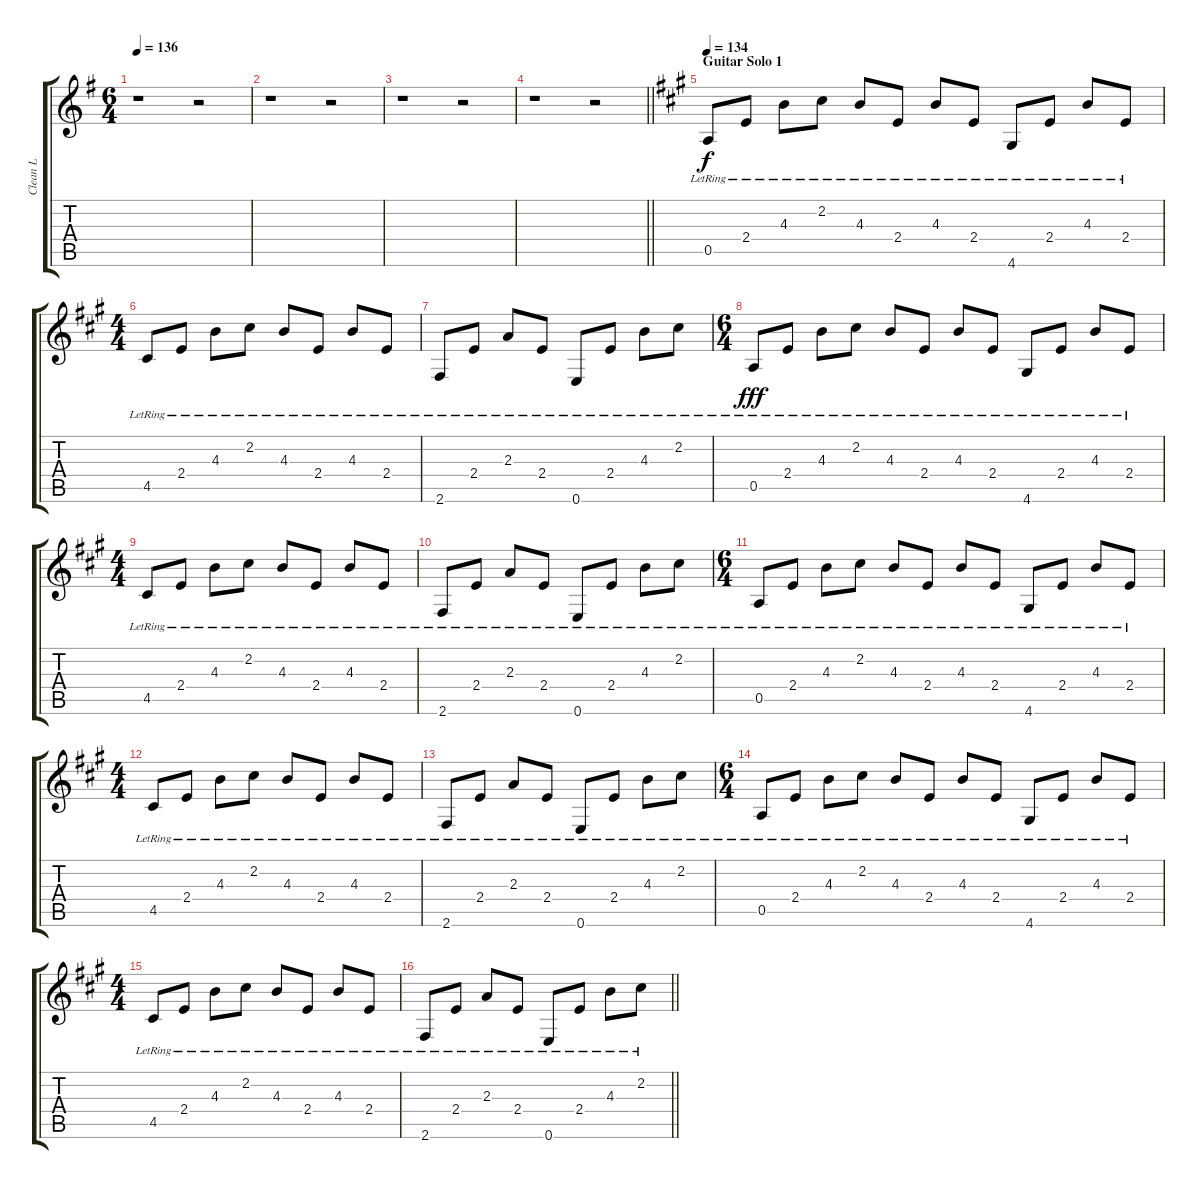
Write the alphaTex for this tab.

\track ("Clean L" "Clean L") {instrument acousticguitarsteel}
\staff {score tabs}
\tuning (E4 B3 G3 D3 A2 E2) {hide}
\ts (6 4)
\tempo 136
\clef g2
\ks g
r.1{dy f} r.2 |
r.1 r.2 |
r.1 r.2 |
\barLineRight lightlight
r.1 r.2 |
\section ("" "Guitar Solo 1")
\tempo 134
\ks a
0.5{lr}.8 2.4{lr}.8 4.3{lr}.8 2.2{lr}.8 4.3{lr}.8 2.4{lr}.8 4.3{lr}.8 2.4{lr}.8 4.6{lr}.8 2.4{lr}.8 4.3{lr}.8 2.4{lr}.8 |
\ts (4 4)
4.5{lr}.8 2.4{lr}.8 4.3{lr}.8 2.2{lr}.8 4.3{lr}.8 2.4{lr}.8 4.3{lr}.8 2.4{lr}.8 |
2.6{lr}.8 2.4{lr}.8 2.3{lr}.8 2.4{lr}.8 0.6{lr}.8 2.4{lr}.8 4.3{lr}.8 2.2{lr}.8 |
\ts (6 4)
0.5{lr}.8{dy fff} 2.4{lr}.8 4.3{lr}.8 2.2{lr}.8 4.3{lr}.8 2.4{lr}.8 4.3{lr}.8 2.4{lr}.8 4.6{lr}.8 2.4{lr}.8 4.3{lr}.8 2.4{lr}.8 |
\ts (4 4)
4.5{lr}.8 2.4{lr}.8 4.3{lr}.8 2.2{lr}.8 4.3{lr}.8 2.4{lr}.8 4.3{lr}.8 2.4{lr}.8 |
2.6{lr}.8 2.4{lr}.8 2.3{lr}.8 2.4{lr}.8 0.6{lr}.8 2.4{lr}.8 4.3{lr}.8 2.2{lr}.8 |
\ts (6 4)
0.5{lr}.8 2.4{lr}.8 4.3{lr}.8 2.2{lr}.8 4.3{lr}.8 2.4{lr}.8 4.3{lr}.8 2.4{lr}.8 4.6{lr}.8 2.4{lr}.8 4.3{lr}.8 2.4{lr}.8 |
\ts (4 4)
4.5{lr}.8 2.4{lr}.8 4.3{lr}.8 2.2{lr}.8 4.3{lr}.8 2.4{lr}.8 4.3{lr}.8 2.4{lr}.8 |
2.6{lr}.8 2.4{lr}.8 2.3{lr}.8 2.4{lr}.8 0.6{lr}.8 2.4{lr}.8 4.3{lr}.8 2.2{lr}.8 |
\ts (6 4)
0.5{lr}.8 2.4{lr}.8 4.3{lr}.8 2.2{lr}.8 4.3{lr}.8 2.4{lr}.8 4.3{lr}.8 2.4{lr}.8 4.6{lr}.8 2.4{lr}.8 4.3{lr}.8 2.4{lr}.8 |
\ts (4 4)
4.5{lr}.8 2.4{lr}.8 4.3{lr}.8 2.2{lr}.8 4.3{lr}.8 2.4{lr}.8 4.3{lr}.8 2.4{lr}.8 |
\barLineRight lightlight
2.6{lr}.8 2.4{lr}.8 2.3{lr}.8 2.4{lr}.8 0.6{lr}.8 2.4{lr}.8 4.3{lr}.8 2.2{lr}.8
